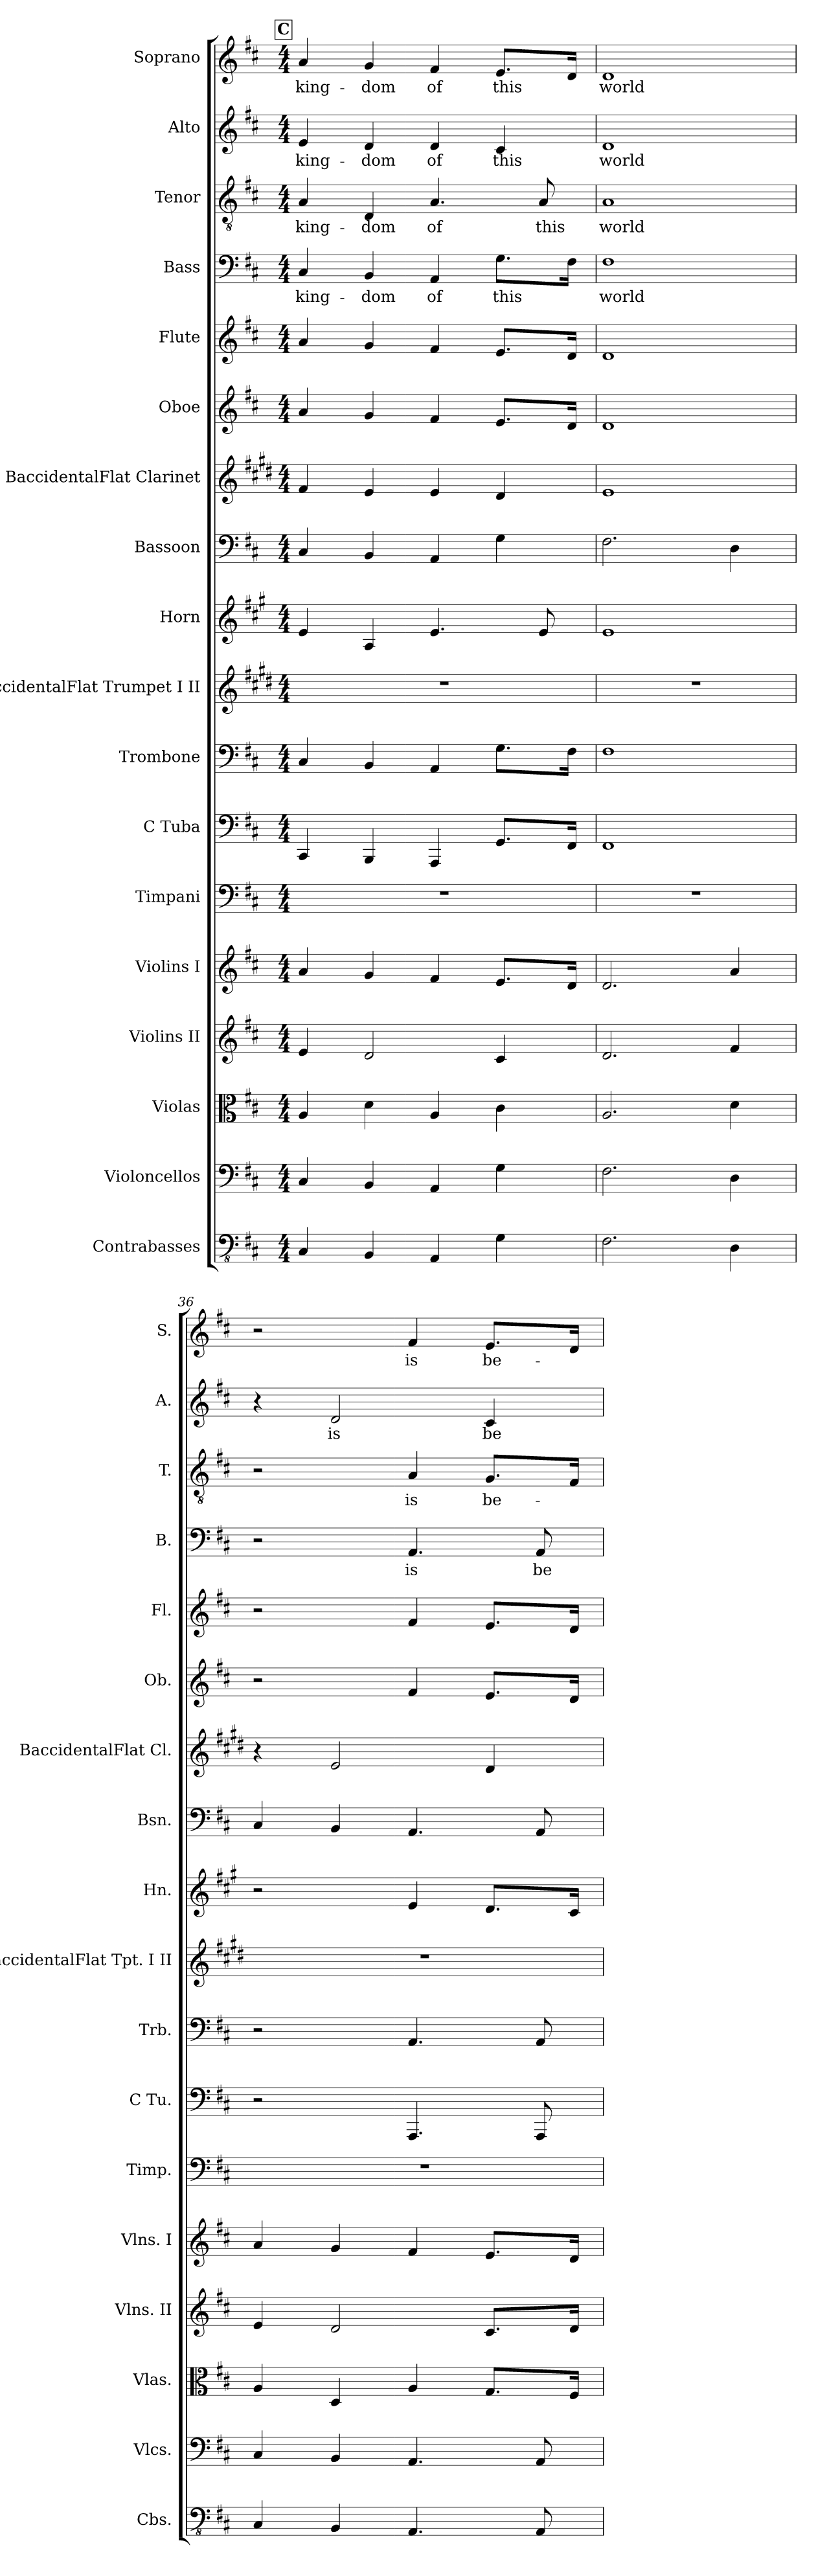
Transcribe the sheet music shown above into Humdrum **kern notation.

**kern	**kern	**kern	**kern	**kern	**kern	**kern	**kern	**kern	**kern	**kern	**kern	**kern	**kern	**kern	**text	**kern	**text	**kern	**text	**kern	**text
*part18	*part17	*part16	*part15	*part14	*part13	*part12	*part11	*part10	*part9	*part8	*part7	*part6	*part5	*part4	*part4	*part3	*part3	*part2	*part2	*part1	*part1
*staff18	*staff17	*staff16	*staff15	*staff14	*staff13	*staff12	*staff11	*staff10	*staff9	*staff8	*staff7	*staff6	*staff5	*staff4	*staff4	*staff3	*staff3	*staff2	*staff2	*staff1	*staff1
*I"Contrabasses	*I"Violoncellos	*I"Violas	*I"Violins II	*I"Violins I	*I"Timpani	*I"C Tuba	*I"Trombone	*I"BaccidentalFlat Trumpet I II	*I"Horn	*I"Bassoon	*I"BaccidentalFlat Clarinet	*I"Oboe	*I"Flute	*I"Bass	*	*I"Tenor	*	*I"Alto	*	*I"Soprano	*
*I'Cbs.	*I'Vlcs.	*I'Vlas.	*I'Vlns. II	*I'Vlns. I	*I'Timp.	*I'C Tu.	*I'Trb.	*I'BaccidentalFlat Tpt. I II	*I'Hn.	*I'Bsn.	*I'BaccidentalFlat Cl.	*I'Ob.	*I'Fl.	*I'B.	*	*I'T.	*	*I'A.	*	*I'S.	*
*clefFv4	*clefF4	*clefC3	*clefG2	*clefG2	*clefF4	*clefF4	*clefF4	*clefG2	*clefG2	*clefF4	*clefG2	*clefG2	*clefG2	*clefF4	*	*clefGv2	*	*clefG2	*	*clefG2	*
*	*	*	*	*	*	*	*	*ITrd1c2	*ITrd4c7	*	*ITrd1c2	*	*	*	*	*	*	*	*	*	*
*k[f#c#]	*k[f#c#]	*k[f#c#]	*k[f#c#]	*k[f#c#]	*k[f#c#]	*k[f#c#]	*k[f#c#]	*k[f#c#]	*k[f#c#]	*k[f#c#]	*k[f#c#]	*k[f#c#]	*k[f#c#]	*k[f#c#]	*	*k[f#c#]	*	*k[f#c#]	*	*k[f#c#]	*
*M4/4	*M4/4	*M4/4	*M4/4	*M4/4	*M4/4	*M4/4	*M4/4	*M4/4	*M4/4	*M4/4	*M4/4	*M4/4	*M4/4	*M4/4	*	*M4/4	*	*M4/4	*	*M4/4	*
!!LO:REH:place=s1:a:B:fs=14:t=C
=34	=34	=34	=34	=34	=34	=34	=34	=34	=34	=34	=34	=34	=34	=34	=34	=34	=34	=34	=34	=34	=34
!	!	!	!	!	!	!	!	!	!	!	!	!	!	!	!LO:LY:b	!	!LO:LY:b	!	!LO:LY:b	!	!LO:LY:b
4CC#/	4C#/	4A/	4e/	4a/	1r	4CC#/	4C#/	1r	4A/	4C#/	4e/	4a/	4a/	4C#/	king-	4A/	king-	4e/	king-	4a/	king-
!	!	!	!	!	!	!	!	!	!	!	!	!	!	!	!LO:LY:b	!	!LO:LY:b	!	!LO:LY:b	!	!LO:LY:b
4BBB/	4BB/	4d\	2d/	4g/	.	4BBB/	4BB/	.	4D/	4BB/	4d/	4g/	4g/	4BB/	-dom	4D/	-dom	4d/	-dom	4g/	-dom
!	!	!	!	!	!	!	!	!	!	!	!	!	!	!	!LO:LY:b	!	!LO:LY:b	!	!LO:LY:b	!	!LO:LY:b
4AAA/	4AA/	4A/	.	4f#/	.	4AAA/	4AA/	.	4.A/	4AA/	4d/	4f#/	4f#/	4AA/	of	4.A/	of	4d/	of	4f#/	of
!	!	!	!	!	!	!	!	!	!	!	!	!	!	!	!LO:LY:b	!	!	!	!LO:LY:b	!	!LO:LY:b
4GG\	4G\	4c#\	4c#/	8.e/L	.	8.GG/L	8.G\L	.	.	4G\	4c#/	8.e/L	8.e/L	8.G\L	this	.	.	4c#/	this	8.e/L	this
!	!	!	!	!	!	!	!	!	!	!	!	!	!	!	!	!	!LO:LY:b	!	!	!	!
.	.	.	.	.	.	.	.	.	8A/	.	.	.	.	.	.	8A/	this	.	.	.	.
.	.	.	.	16d/Jk	.	16FF#/Jk	16F#\Jk	.	.	.	.	16d/Jk	16d/Jk	16F#\Jk	.	.	.	.	.	16d/Jk	.
=35	=35	=35	=35	=35	=35	=35	=35	=35	=35	=35	=35	=35	=35	=35	=35	=35	=35	=35	=35	=35	=35
!	!	!	!	!	!	!	!	!	!	!	!	!	!	!	!LO:LY:b	!	!LO:LY:b	!	!LO:LY:b	!	!LO:LY:b
2.FF#\	2.F#\	2.A/	2.d/	2.d/	1r	1FF#	1F#	1r	1A	2.F#\	1d	1d	1d	1F#	world	1A	world	1d	world	1d	world
4DD\	4D\	4d\	4f#/	4a/	.	.	.	.	.	4D\	.	.	.	.	.	.	.	.	.	.	.
=36	=36	=36	=36	=36	=36	=36	=36	=36	=36	=36	=36	=36	=36	=36	=36	=36	=36	=36	=36	=36	=36
4CC#/	4C#/	4A/	4e/	4a/	1r	2r	2r	1r	2r	4C#/	4r	2r	2r	2r	.	2r	.	4r	.	2r	.
!	!	!	!	!	!	!	!	!	!	!	!	!	!	!	!	!	!	!	!LO:LY:b	!	!
4BBB/	4BB/	4D/	2d/	4g/	.	.	.	.	.	4BB/	2d/	.	.	.	.	.	.	2d/	is	.	.
!	!	!	!	!	!	!	!	!	!	!	!	!	!	!	!LO:LY:b	!	!LO:LY:b	!	!	!	!LO:LY:b
4.AAA/	4.AA/	4A/	.	4f#/	.	4.AAA/	4.AA/	.	4A/	4.AA/	.	4f#/	4f#/	4.AA/	is	4A/	is	.	.	4f#/	is
!	!	!	!	!	!	!	!	!	!	!	!	!	!	!	!	!	!LO:LY:b	!	!LO:LY:b	!	!LO:LY:b
.	.	8.G/L	8.c#/L	8.e/L	.	.	.	.	8.G/L	.	4c#/	8.e/L	8.e/L	.	.	8.G/L	be-	4c#/	be-	8.e/L	be-
!	!	!	!	!	!	!	!	!	!	!	!	!	!	!	!LO:LY:b	!	!	!	!	!	!
8AAA/	8AA/	.	.	.	.	8AAA/	8AA/	.	.	8AA/	.	.	.	8AA/	be-	.	.	.	.	.	.
.	.	16F#/Jk	16d/Jk	16d/Jk	.	.	.	.	16F#/Jk	.	.	16d/Jk	16d/Jk	.	.	16F#/Jk	.	.	.	16d/Jk	.
=	=	=	=	=	=	=	=	=	=	=	=	=	=	=	=	=	=	=	=	=	=
*-	*-	*-	*-	*-	*-	*-	*-	*-	*-	*-	*-	*-	*-	*-	*-	*-	*-	*-	*-	*-	*-
